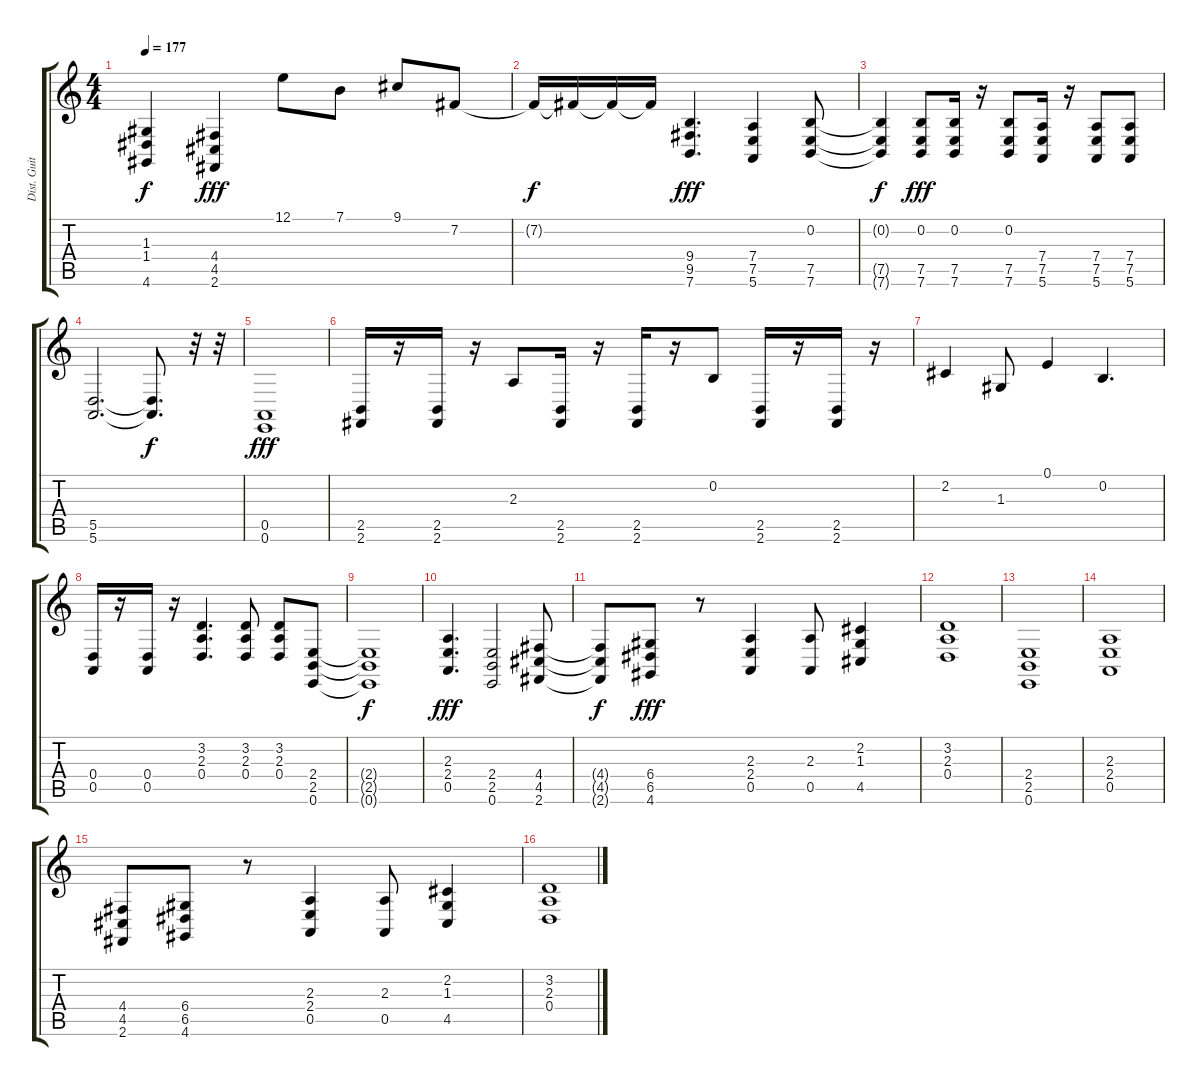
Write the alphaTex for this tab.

\track ("Dist. Guitar 4" "Dist. Guit") {instrument lead8bassandlead}
\staff {score tabs}
\tuning (E4 B3 G3 D3 A2 E2) {hide}
\ts (4 4)
\tempo 177
\clef g2
\ks c
(1.3{t} 1.4{t} 4.6{t}).4{dy f} (4.4 4.5 2.6).4{dy fff} 12.1.8 7.1.8 9.1.8 7.2.8 |
7.2{t}.16{dy f} 7.2{t}.16 7.2{t}.16 7.2{t}.16 (9.4 9.5 7.6).4{d dy fff} (7.4 7.5 5.6).4 (0.2 7.5 7.6).8 |
(0.2{t} 7.5{t} 7.6{t}).4{dy f} (0.2 7.5 7.6).8{dy fff} (0.2 7.5 7.6).16 r.16 (0.2 7.5 7.6).8 (7.4 7.5 5.6).16 r.16 (7.4 7.5 5.6).8 (7.4 7.5 5.6).8 |
(5.5 5.6).2{d} (5.5{t} 5.6{t}).8{d dy f} r.32 r.32 |
(0.5 0.6).1{dy fff} |
(2.5 2.6).16 r.16 (2.5 2.6).16 r.16 2.3.8 (2.5 2.6).16 r.16 (2.5 2.6).16 r.16 0.2.8 (2.5 2.6).16 r.16 (2.5 2.6).16 r.16 |
2.2.4 1.3.8 0.1.4 0.2.4{d} |
(0.4 0.5).16 r.16 (0.4 0.5).16 r.16 (3.2 2.3 0.4).4{d} (3.2 2.3 0.4).8 (3.2 2.3 0.4).8 (2.4 2.5 0.6).8 |
(2.4{t} 2.5{t} 0.6{t}).1{dy f} |
(2.3 2.4 0.5).4{d dy fff} (2.4 2.5 0.6).2 (4.4 4.5 2.6).8 |
(4.4{t} 4.5{t} 2.6{t}).8{dy f} (6.4 6.5 4.6).8{dy fff} r.8 (2.3 2.4 0.5).4 (2.3 0.5).8 (2.2 1.3 4.5).4 |
(3.2 2.3 0.4).1 |
(2.4 2.5 0.6).1 |
(2.3 2.4 0.5).1 |
(4.4 4.5 2.6).8 (6.4 6.5 4.6).8 r.8 (2.3 2.4 0.5).4 (2.3 0.5).8 (2.2 1.3 4.5).4 |
(3.2 2.3 0.4).1
